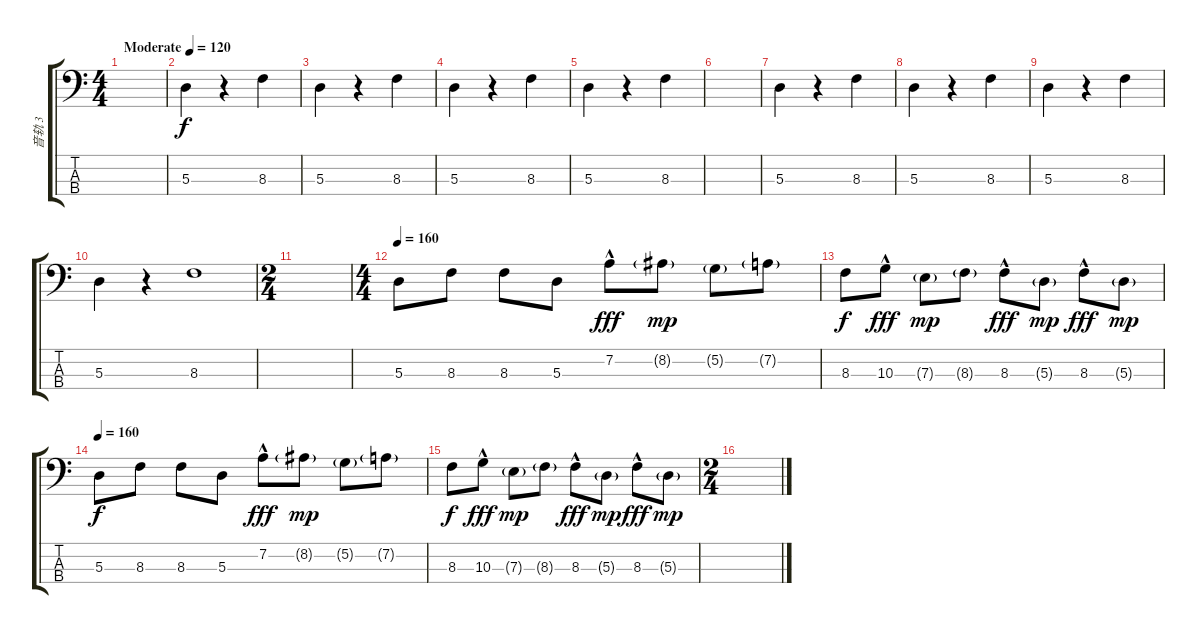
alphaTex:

\track ("音轨 3" "音轨 3") {instrument electricbassfinger}
\staff {score tabs}
\tuning (G2 D2 A1 E1) {hide}
\ts (4 4)
\tempo (120 "Moderate")
\clef f4
\ks c
|
5.3.4 r.4 8.3.4 |
5.3.4 r.4 8.3.4 |
5.3.4 r.4 8.3.4 |
5.3.4 r.4 8.3.4 |
|
5.3.4 r.4 8.3.4 |
5.3.4 r.4 8.3.4 |
5.3.4 r.4 8.3.4 |
5.3.4 r.4 8.3.1 |
\ts (2 4)
|
\ts (4 4)
\tempo 160
5.3.8 8.3.8 8.3.8 5.3.8 7.2{hac}.8{dy fff} 8.2{g}.8{dy mp} 5.2{g}.8 7.2{g}.8 |
8.3.8{dy f} 10.3{hac}.8{dy fff} 7.3{g}.8{dy mp} 8.3{g}.8 8.3{hac}.8{dy fff} 5.3{g}.8{dy mp} 8.3{hac}.8{dy fff} 5.3{g}.8{dy mp} |
\tempo 160
5.3.8{dy f} 8.3.8 8.3.8 5.3.8 7.2{hac}.8{dy fff} 8.2{g}.8{dy mp} 5.2{g}.8 7.2{g}.8 |
8.3.8{dy f} 10.3{hac}.8{dy fff} 7.3{g}.8{dy mp} 8.3{g}.8 8.3{hac}.8{dy fff} 5.3{g}.8{dy mp} 8.3{hac}.8{dy fff} 5.3{g}.8{dy mp} |
\ts (2 4)
